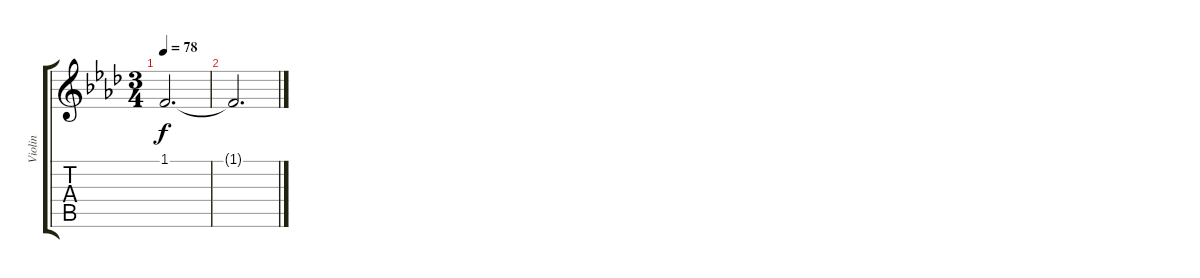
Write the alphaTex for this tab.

\track ("Violin" "Violin") {instrument violin}
\staff {score tabs}
\tuning (E4 B3 G3 D3 A2 E2) {hide}
\ts (3 4)
\tempo 78
\clef g2
\ks fminor
1.1{t}.2{d dy f} |
1.1{t}.2{d}
